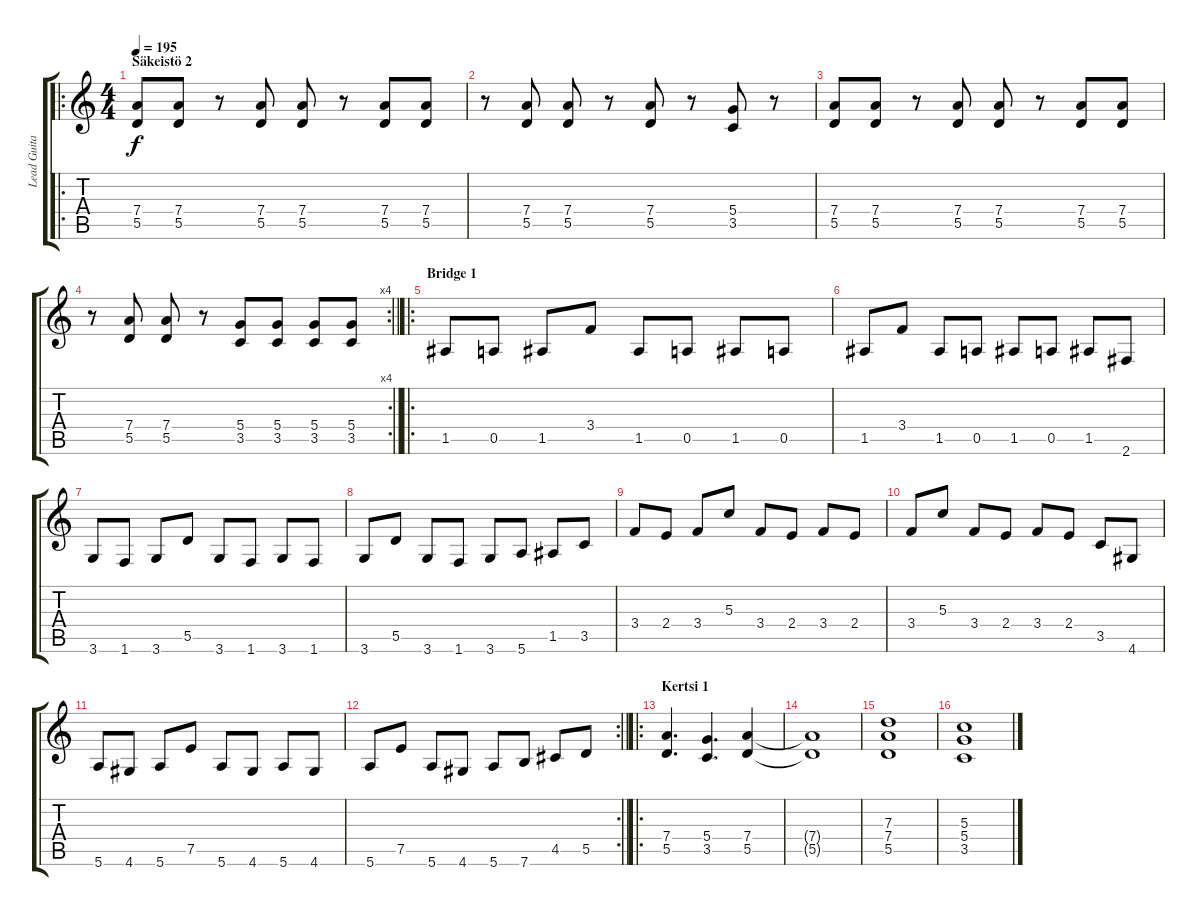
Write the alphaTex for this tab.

\track ("Lead Guitar" "Lead Guita") {instrument distortionguitar}
\staff {score tabs}
\tuning (E4 B3 G3 D3 A2 E2) {hide}
\ro
\ts (4 4)
\section ("" "Säkeistö 2")
\tempo 195
\clef g2
\ks c
(7.4 5.5).8{dy f} (7.4 5.5).8 r.8 (7.4 5.5).8 (7.4 5.5).8 r.8 (7.4 5.5).8 (7.4 5.5).8 |
r.8 (7.4 5.5).8 (7.4 5.5).8 r.8 (7.4 5.5).8 r.8 (5.4 3.5).8 r.8 |
(7.4 5.5).8 (7.4 5.5).8 r.8 (7.4 5.5).8 (7.4 5.5).8 r.8 (7.4 5.5).8 (7.4 5.5).8 |
\rc 4
\barLineRight lightlight
r.8 (7.4 5.5).8 (7.4 5.5).8 r.8 (5.4 3.5).8 (5.4 3.5).8 (5.4 3.5).8 (5.4 3.5).8 |
\ro
\section ("" "Bridge 1")
1.5.8 0.5.8 1.5.8 3.4.8 1.5.8 0.5.8 1.5.8 0.5.8 |
1.5.8 3.4.8 1.5.8 0.5.8 1.5.8 0.5.8 1.5.8 2.6.8 |
3.6.8 1.6.8 3.6.8 5.5.8 3.6.8 1.6.8 3.6.8 1.6.8 |
3.6.8 5.5.8 3.6.8 1.6.8 3.6.8 5.6.8 1.5.8 3.5.8 |
3.4.8 2.4.8 3.4.8 5.3.8 3.4.8 2.4.8 3.4.8 2.4.8 |
3.4.8 5.3.8 3.4.8 2.4.8 3.4.8 2.4.8 3.5.8 4.6.8 |
5.6.8 4.6.8 5.6.8 7.5.8 5.6.8 4.6.8 5.6.8 4.6.8 |
\rc 2
\barLineRight lightlight
5.6.8 7.5.8 5.6.8 4.6.8 5.6.8 7.6.8 4.5.8 5.5.8 |
\ro
\section ("" "Kertsi 1")
(7.4 5.5).4{d} (5.4 3.5).4{d} (7.4 5.5).4 |
(7.4{t} 5.5{t}).1 |
(7.3 7.4 5.5).1 |
(5.3 5.4 3.5).1
